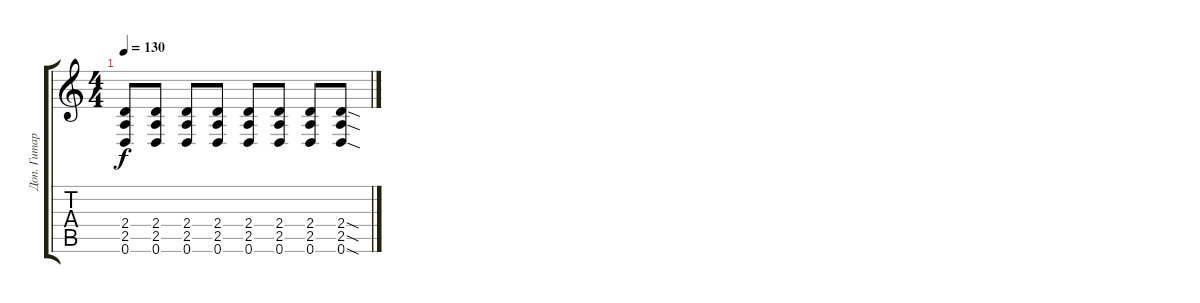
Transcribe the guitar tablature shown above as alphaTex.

\track ("Доп. Гитара" "Доп. Гитар") {instrument distortionguitar}
\staff {score tabs}
\tuning (D4 A3 F3 C3 G2 D2) {hide}
\ts (4 4)
\tempo 130
\clef g2
\ks c
(2.4 2.5 0.6).8{dy f} (2.4 2.5 0.6).8 (2.4 2.5 0.6).8 (2.4 2.5 0.6).8 (2.4 2.5 0.6).8 (2.4 2.5 0.6).8 (2.4 2.5 0.6).8 (2.4{sod} 2.5{sod} 0.6{sod}).8
